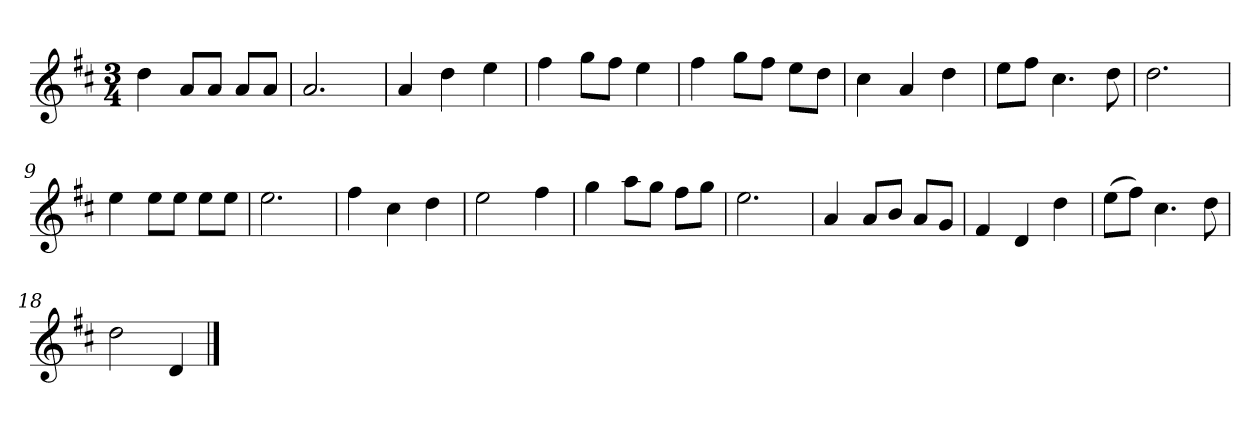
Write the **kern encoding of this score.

**kern
*part1
*staff1
*k[f#c#]
*M3/4
*MM120
=1
4dd
8aL
8aJ
8aL
8aJ
=2
2.a
=3
4a
4dd
4ee
=4
4ff#
8ggL
8ff#J
4ee
=5
4ff#
8ggL
8ff#J
8eeL
8ddJ
=6
4cc#
4a
4dd
=7
8eeL
8ff#J
4.cc#
8dd
=8
2.dd
=9
4ee
8eeL
8eeJ
8eeL
8eeJ
=10
2.ee
=11
4ff#
4cc#
4dd
=12
2ee
4ff#
=13
4gg
8aaL
8ggJ
8ff#L
8ggJ
=14
2.ee
=15
4a
8aL
8bJ
8aL
8gJ
=16
4f#
4d
4dd
=17
(8eeL
8ff#J)
4.cc#
8dd
=18
2dd
4d
==
*-
